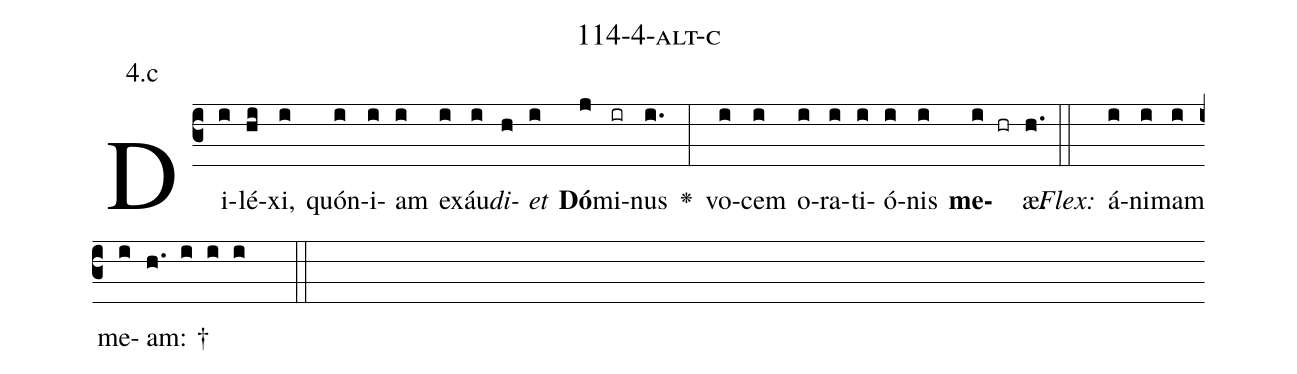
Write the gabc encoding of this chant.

name: 114-4-alt-c;
annotation: 4.c;
%%
(c3)Di(i)lé(hi)xi,(i) quón(i)i(i)am(i) ex(i)áu(i)<i>di</i>(h)<i>et</i>(i) <b>Dó</b>(j)mi(ir)nus(i.) <v>\greheightstar</v>(:) vo(i)cem(i) o(i)ra(i)ti(i)ó(i)nis(i) <b>me</b>(i hr)æ.(h.) (::)
<i>Flex:</i>()  á(i)ni(i)mam(i) me(i)am: †(h. i i i  ::)

%E(i) u(i) o(i) u(i) a(i) e.(h.) (::)
